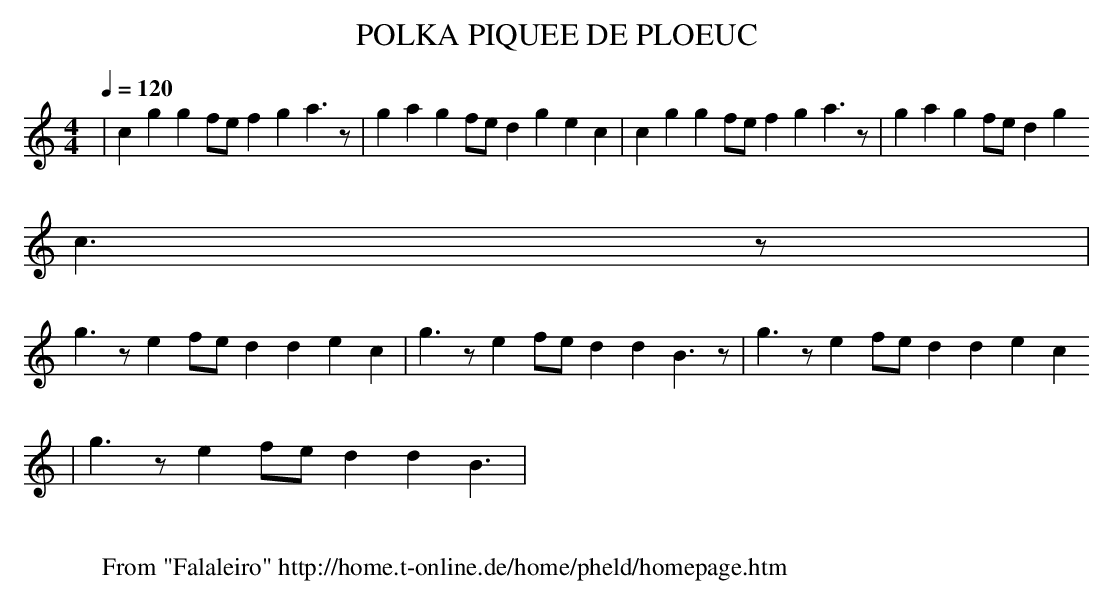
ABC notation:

X:1
T:POLKA PIQUEE DE PLOEUC
M:4/4
L:1/4
Q:1/4=120
K:C
|cggf/2e/2 fga3/2 z/2 |gagf/2e/2 dgec|cggf/2e/2 fga3/2 z/2 |gagf/2e/2 dg
c3/2 z/2 |
g3/2 z/2 ef/2e/2 ddec|g3/2 z/2 ef/2e/2 ddB3/2 z/2 |g3/2 z/2 ef/2e/2 ddec
|g3/2 z/2 ef/2e/2 ddB3/2|
W:
W: From "Falaleiro" http://home.t-online.de/home/pheld/homepage.htm
